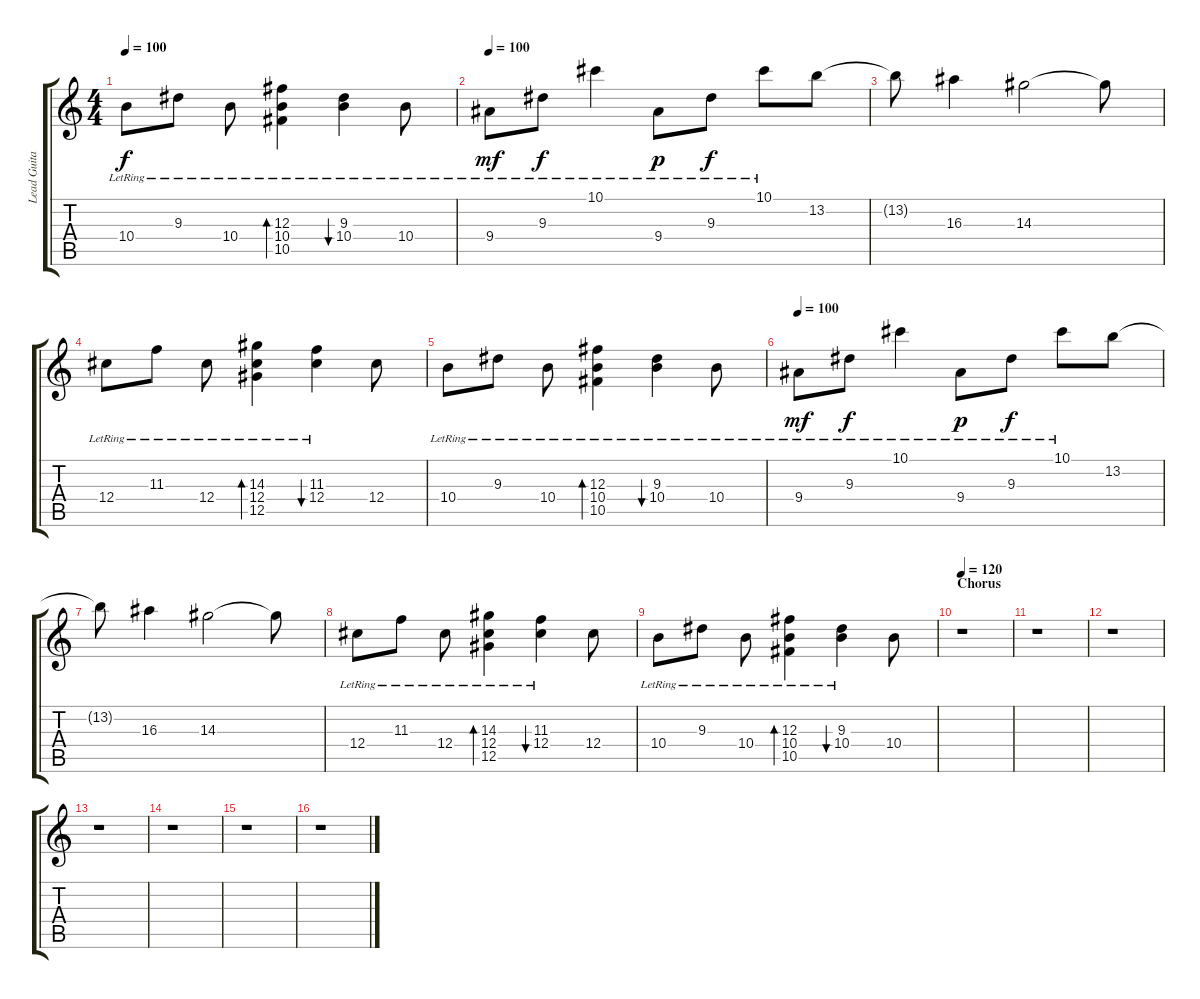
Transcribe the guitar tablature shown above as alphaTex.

\track ("Lead Guitar" "Lead Guita") {instrument distortionguitar}
\staff {score tabs}
\tuning (Eb4 Bb3 Gb3 Db3 Ab2 Eb2) {hide}
\ts (4 4)
\tempo 100
\clef g2
\ks c
10.4{lr}.8{dy f} 9.3{lr}.8 10.4{lr}.8 (12.3{lr} 10.4 10.5).4{bd 30} (9.3{lr} 10.4).4{bu 120} 10.4{lr}.8 |
\tempo 100
9.4{lr}.8{dy mf volume 13 balance 7 instrument electricguitarclean} 9.3{lr}.8{dy f} 10.1{lr}.4 9.4{lr}.8{dy p} 9.3{lr}.8{dy f} 10.1{lr}.8 13.2.8 |
13.2{t}.8 16.3.4 14.3.2 14.3{t}.8 |
12.4{lr}.8 11.3{lr}.8 12.4{lr}.8 (14.3{lr} 12.4 12.5).4{bd 120} (11.3{lr} 12.4).4{bu 120} 12.4.8 |
10.4{lr}.8 9.3{lr}.8 10.4{lr}.8 (12.3{lr} 10.4 10.5).4{bd 30} (9.3{lr} 10.4).4{bu 120} 10.4{lr}.8 |
\tempo 100
9.4{lr}.8{dy mf volume 13 balance 7 instrument electricguitarclean} 9.3{lr}.8{dy f} 10.1{lr}.4 9.4{lr}.8{dy p} 9.3{lr}.8{dy f} 10.1{lr}.8 13.2.8 |
13.2{t}.8 16.3.4 14.3.2 14.3{t}.8 |
12.4{lr}.8 11.3{lr}.8 12.4{lr}.8 (14.3{lr} 12.4 12.5).4{bd 120} (11.3{lr} 12.4).4{bu 120} 12.4.8 |
10.4{lr}.8 9.3{lr}.8 10.4{lr}.8 (12.3{lr} 10.4 10.5).4{bd 30} (9.3{lr} 10.4).4{bu 120} 10.4.8 |
\section ("" "Chorus")
\tempo 120
r.1 |
r.1 |
r.1 |
r.1 |
r.1 |
r.1 |
r.1
